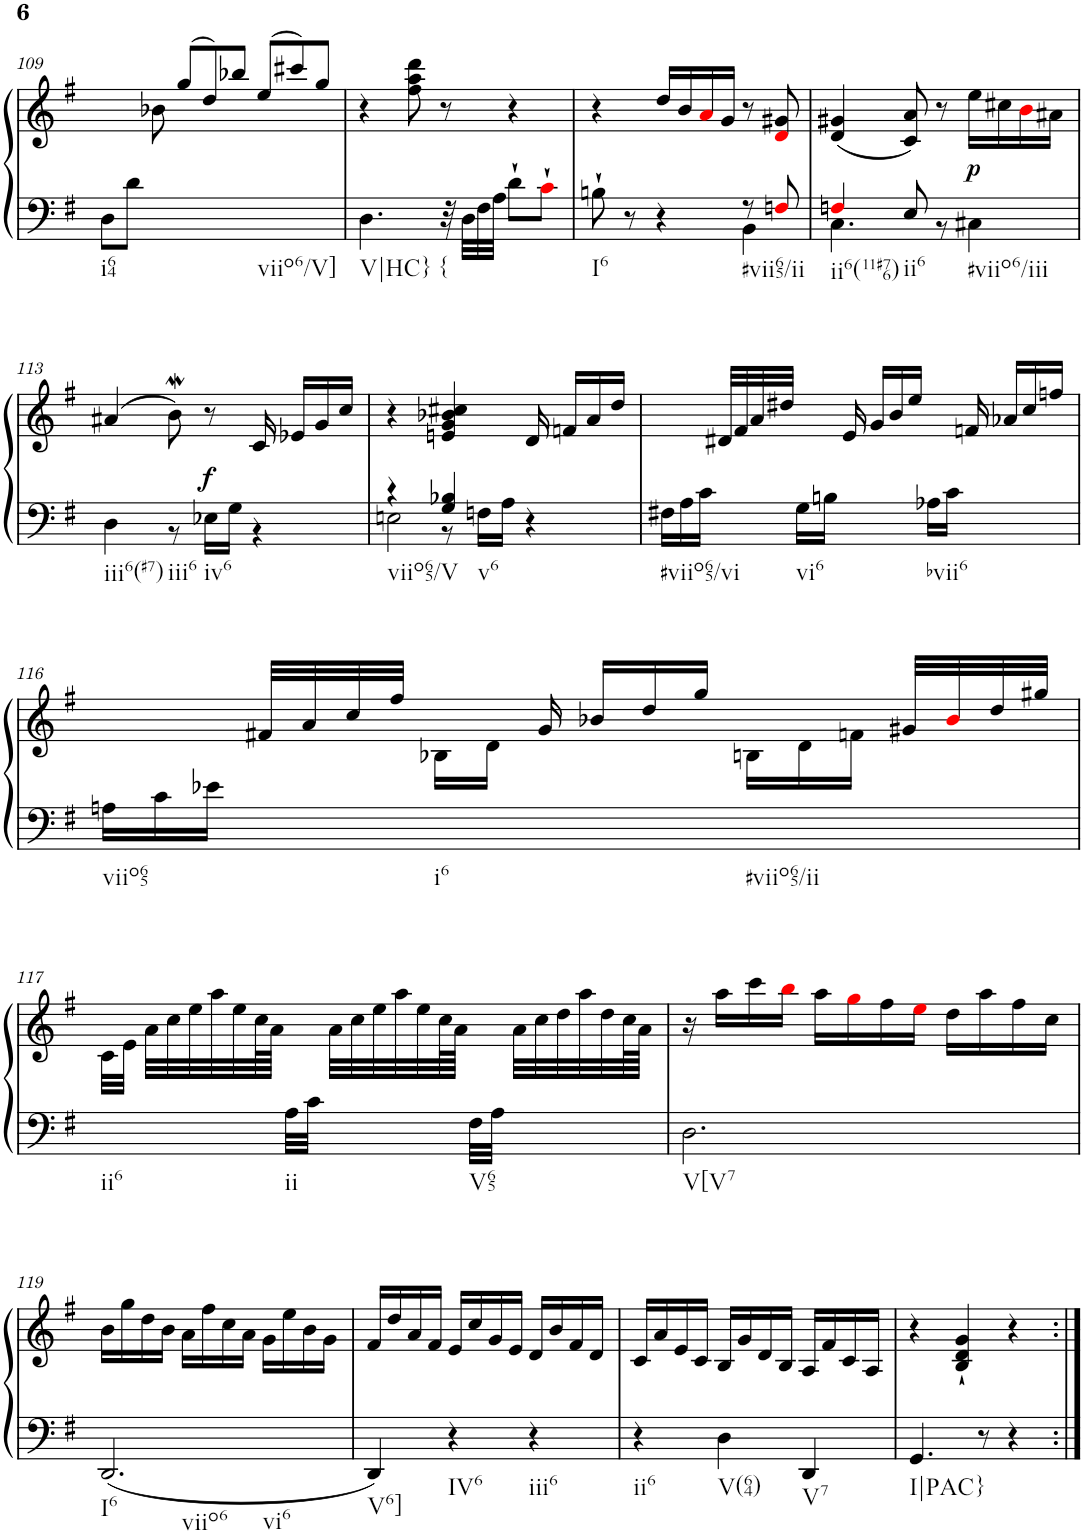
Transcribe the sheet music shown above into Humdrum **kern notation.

**kern	**kern	**dynam
*part1	*part1	*part1
*staff2	*staff1	*staff1/2
*I"Harpsichord	*	*
*I'Hch.	*	*
!!LO:PB:g=z
*clefF4	*clefG2	*
*k[f#]	*k[f#]	*
*G:	*G:	*
*M3/4	*M3/4	*
*Xtuplet	*Xtuplet	*
=109	=109	=109
!LO:TX:b:t=i64	!	!
12D\L	12ryy	.
12d\J	12ryy	.
12ryy	12b-X\	.
4ryy	(>12gg/L	.
.	12dd/)	.
.	12bb-X/J	.
!LO:TX:b:t=viio6/V]	!	!
4ryy	(>12ee/L	.
.	12ccc#X/)	.
.	12gg/J	.
=110	=110	=110
!LO:TX:b:t=V|HC}	!	!
4.D\	4r	.
.	8ff#\ 8aa\ 8ddd\	.
!LO:TX:b:t={	!	!
32r	8r	.
32D\LLL	.	.
32F#\	.	.
32A\JJJ	.	.
8d`\L	4r	.
8c`i\J	.	.
=111	=111	=111
*^	*	*
!LO:TX:b:t=I6	!	!	!
8Bn`\	2ryy	4r	.
8r	.	.	.
4r	.	16dd/LL	.
.	.	16b/	.
.	.	16ai/	.
.	.	16g/JJ	.
!LO:TX:b:t=#vii65/ii	!	!	!
8r	4BB\	8r	.
8Fni/	.	8di/ 8g#X/	.
=112	=112	=112	=112
!LO:TX:b:t=ii6(11#76)	!	!	!
4Fni/	4.C\	(<4d/ 4g#X/	.
!LO:TX:b:t=ii6	!	!	!
8E/	.	8c/ 8a/)	.
8ryy	8r	8r	.
!LO:TX:b:t=#viio6/iii	!	!	!
!	!	!	!LO:DY:b
4ryy	4C#X\	16ee\LL	p
.	.	16cc#X\	.
.	.	16bi\	.
.	.	16a#X\JJ	.
!!LO:LB:g=z
=113	=113	=113	=113
!LO:TX:b:t=iii6(#7)	!	!	!
!LO:TX:b:t=iii6	!	!	!
!LO:TX:b:t=iv6	!	!	!
2.ryy	4D\	(>4a#X/	.
.	8r	8bW\)	.
!	!	!	!LO:DY:b
.	16E-X\LL	8r	f
.	16G\JJ	.	.
.	4r	16c/	.
.	.	16e-X/LL	.
.	.	16g/	.
.	.	16cc/JJ	.
=114	=114	=114	=114
*	*^	*	*
!LO:TX:b:t=viio65/V	!	!	!	!
4r	2En\	4ryy	4r	.
!LO:TX:b:t=v6	!	!	!	!
4G/ 4B-X/	.	8r	4en/ 4g/ 4b-X/ 4cc#X/	.
.	.	16Fn\LL	.	.
.	.	16A\JJ	.	.
4r	4ryy	4ryy	16d/	.
.	.	.	16fn/LL	.
.	.	.	16a/	.
.	.	.	16dd/JJ	.
*v	*v	*v	*	*
=115	=115	=115
*	*^	*
!LO:TX:b:t=#viio65/vi	!	!	!
24F#X\LL	8ryy	3ryy	.
24A\	.	.	.
24c\JJ	.	.	.
8ryy	32d#X/LLL	.	.
.	32f#/	.	.
.	32a/	.	.
.	32dd#X/JJJ	.	.
!LO:TX:b:t=vi6	!	!	!
24G\LL	8ryy	.	.
24Bn\JJ	.	.	.
24ryy	.	24e/	.
8ryy	24g/LL	24%5ryy	.
.	24b/	.	.
.	24ee/JJ	.	.
!LO:TX:b:t=bvii6	!	!	!
24A-X\LL	8ryy	.	.
24c\JJ	.	.	.
24ryy	.	24fn/	.
8ryy	24a-X/LL	8ryy	.
.	24cc/	.	.
.	24ffn/JJ	.	.
!!LO:LB:g=z	!!
=116	=116	=116	=116
!LO:TX:b:t=viio65	!	!	!
24An\LL	8ryy	4ryy	.
24c\	.	.	.
24e-X\JJ	.	.	.
8ryy	32f#X/LLL	.	.
.	32a/	.	.
.	32cc/	.	.
.	32ff#/JJJ	.	.
!LO:TX:b:t=i6	!	!	!
8ryy	8ryy	24B-X\LL	.
.	.	24d\JJ	.
.	.	24g/	.
8ryy	24b-X/LL	8ryy	.
.	24dd/	.	.
.	24gg/JJ	.	.
!LO:TX:b:t=#viio65/ii	!	!	!
8ryy	8ryy	24Bn\LL	.
.	.	24d\	.
.	.	24fn\JJ	.
8ryy	32g#X/LLL	8ryy	.
.	32b-i/	.	.
.	32dd/	.	.
.	32gg#X/JJJ	.	.
*	*v	*v	*
!!LO:LB:g=z
=117	=117	=117
*^	*	*
!LO:TX:b:t=ii6	!	!	!
!LO:TX:b:t=ii	!	!	!
!LO:TX:b:t=V65	!	!	!
4ryy	2.ryy	32c\LLL	.
.	.	32e\JJJ	.
.	.	32a\LLL	.
.	.	32cc\	.
.	.	32ee\	.
.	.	32aa\	.
.	.	32ee\	.
.	.	64cc\L	.
.	.	64a\JJJJ	.
32A\LLL	.	16ryy	.
32c\JJJ	.	.	.
8.ryy	.	32a\LLL	.
.	.	32cc\	.
.	.	32ee\	.
.	.	32aa\	.
.	.	32ee\	.
.	.	64cc\L	.
.	.	64a\JJJJ	.
32F#\LLL	.	16ryy	.
32A\JJJ	.	.	.
8.ryy	.	32a\LLL	.
.	.	32cc\	.
.	.	32dd\	.
.	.	32aa\	.
.	.	32dd\	.
.	.	64cc\L	.
.	.	64a\JJJJ	.
*v	*v	*	*
=118	=118	=118
!LO:TX:b:t=V[V7	!	!
2.D\	16r	.
.	16aa\LL	.
.	16ccc\	.
.	16bbi\JJ	.
.	16aa\LL	.
.	16ggi\	.
.	16ff#\	.
.	16eei\JJ	.
.	16dd\LL	.
.	16aa\	.
.	16ff#\	.
.	16cc\JJ	.
!!LO:LB:g=z
=119	=119	=119
!LO:TX:b:t=I6	!	!
!LO:TX:b:t=viio6	!	!
!LO:TX:b:t=vi6	!	!
2.DD/	16b\LL	.
.	16gg\	.
.	16dd\	.
.	16b\JJ	.
.	16a\LL	.
.	16ff#\	.
.	16cc\	.
.	16a\JJ	.
.	16g\LL	.
.	16ee\	.
.	16b\	.
.	16g\JJ	.
=120	=120	=120
!LO:TX:b:t=V6]	!	!
4DD/	16f#/LL	.
.	16dd/	.
.	16a/	.
.	16f#/JJ	.
!LO:TX:b:t=IV6	!	!
4r	16e/LL	.
.	16cc/	.
.	16g/	.
.	16e/JJ	.
!LO:TX:b:t=iii6	!	!
4r	16d/LL	.
.	16b/	.
.	16f#/	.
.	16d/JJ	.
=121	=121	=121
!LO:TX:b:t=ii6	!	!
4r	16c/LL	.
.	16a/	.
.	16e/	.
.	16c/JJ	.
!LO:TX:b:t=V(64)	!	!
4D\	16B/LL	.
.	16g/	.
.	16d/	.
.	16B/JJ	.
!LO:TX:b:t=V7	!	!
4DD/	16A/LL	.
.	16f#/	.
.	16c/	.
.	16A/JJ	.
=122	=122	=122
!LO:TX:b:t=I|PAC}	!	!
4.GG/	4r	.
.	4B/` 4d/` 4g/`	.
8r	.	.
4r	4r	.
=:|!	=:|!	=:|!
*-	*-	*-
